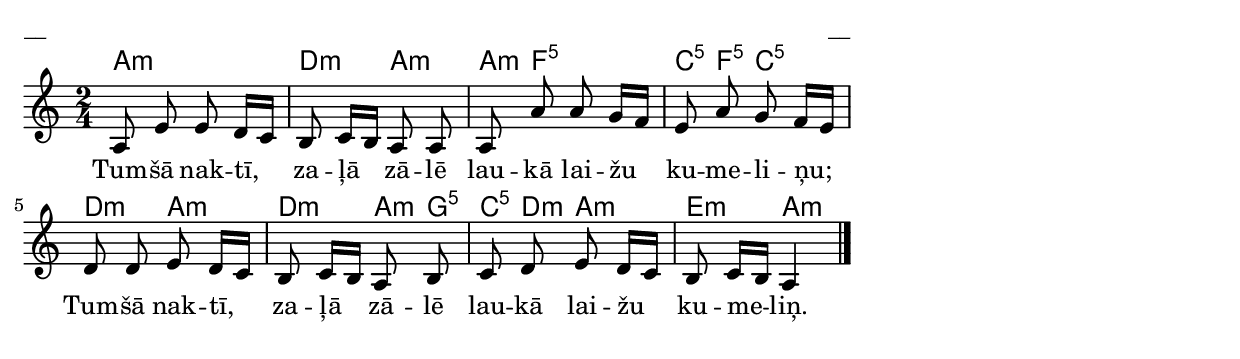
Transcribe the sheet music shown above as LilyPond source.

\version "2.13.16"
%\header {
%    title = "Tumšā naktī, zaļā zālē"
%}
% AA Lapas "Darba dz.", Ūsiņš
\paper {
line-width = 14\cm
left-margin = 0.4\cm
between-system-padding = 0.1\cm
between-system-space = 0.1\cm
}
\layout {
indent = #0
ragged-last = ##f
}


voiceA = \relative c' {
\clef "treble"
\key c \major
\time 2/4
a8 e' e d16[ c] |
b8 c16[ b] a8 a |
a8 a' a g16[ f] |
e8 a g f16[ e] |
d8 d e d16[ c] |
b8 c16[ b] a8 b |
c8 d e d16[ c] |
b8 c16[ b] a4 |
\bar "|."
} 

chordsA = \chordmode {
\time 2/4 a2:m | d4:m a4:m | a8:m f4.:5 | c8:5 f8:5 c4:5 | d4:m a4:m | d4:m a8:m g8:5 | c8:5 d8:m a4:m | e4:m a4:m
}


lyricA = \lyricmode {
Tum -- šā nak -- tī, za -- ļā zā -- lē lau -- kā lai -- žu ku -- me -- li -- ņu;
Tum -- šā nak -- tī, za -- ļā zā -- lē lau -- kā lai -- žu ku -- me -- liņ.
}

fullScore = <<
\new ChordNames { \chordsA }
\new Staff {
<<
\new Voice = "voiceA" { \oneVoice \autoBeamOff \voiceA }
\lyricsto "voiceA" \new Lyrics \lyricA
>>
}
>>

\score {
\fullScore
\header { piece = "__" opus = "__" }
}
\markup { \with-color #(x11-color 'white) \sans \smaller "__" }
\score {
\unfoldRepeats
\fullScore
\midi {
\context { \Staff \remove "Staff_performer" }
\context { \Voice \consists "Staff_performer" }
}
}



